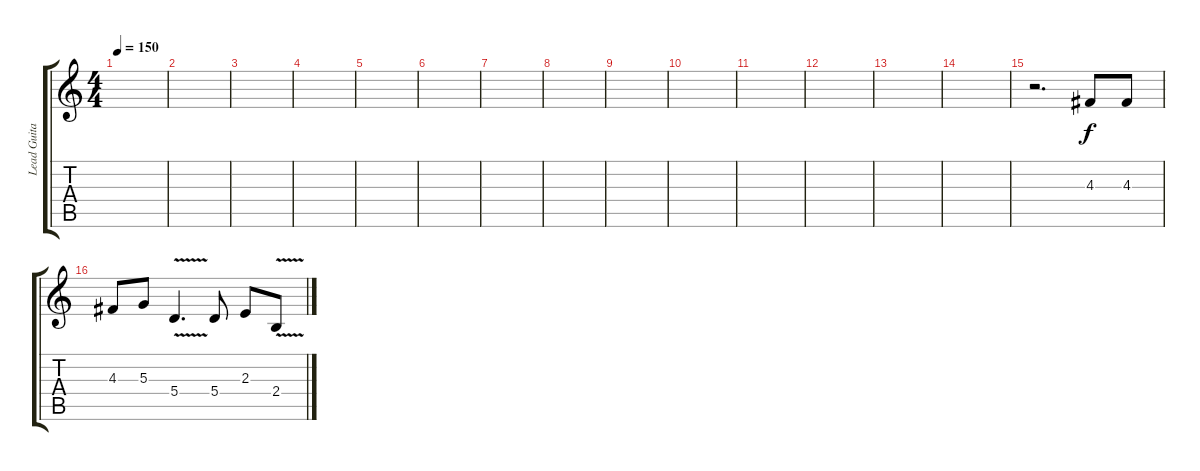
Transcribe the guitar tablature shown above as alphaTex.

\track ("Lead Guitar 2" "Lead Guita") {instrument distortionguitar}
\staff {score tabs}
\tuning (B3 Gb3 D3 A2 E2 B1) {hide}
\ts (4 4)
\tempo 150
\clef g2
\ks c
|
|
|
|
|
|
|
|
|
|
|
|
|
|
r.2{d} 4.3.8 4.3.8 |
4.3.8 5.3.8 5.4{v}.4{d} 5.4.8 2.3.8 2.4{v}.8
